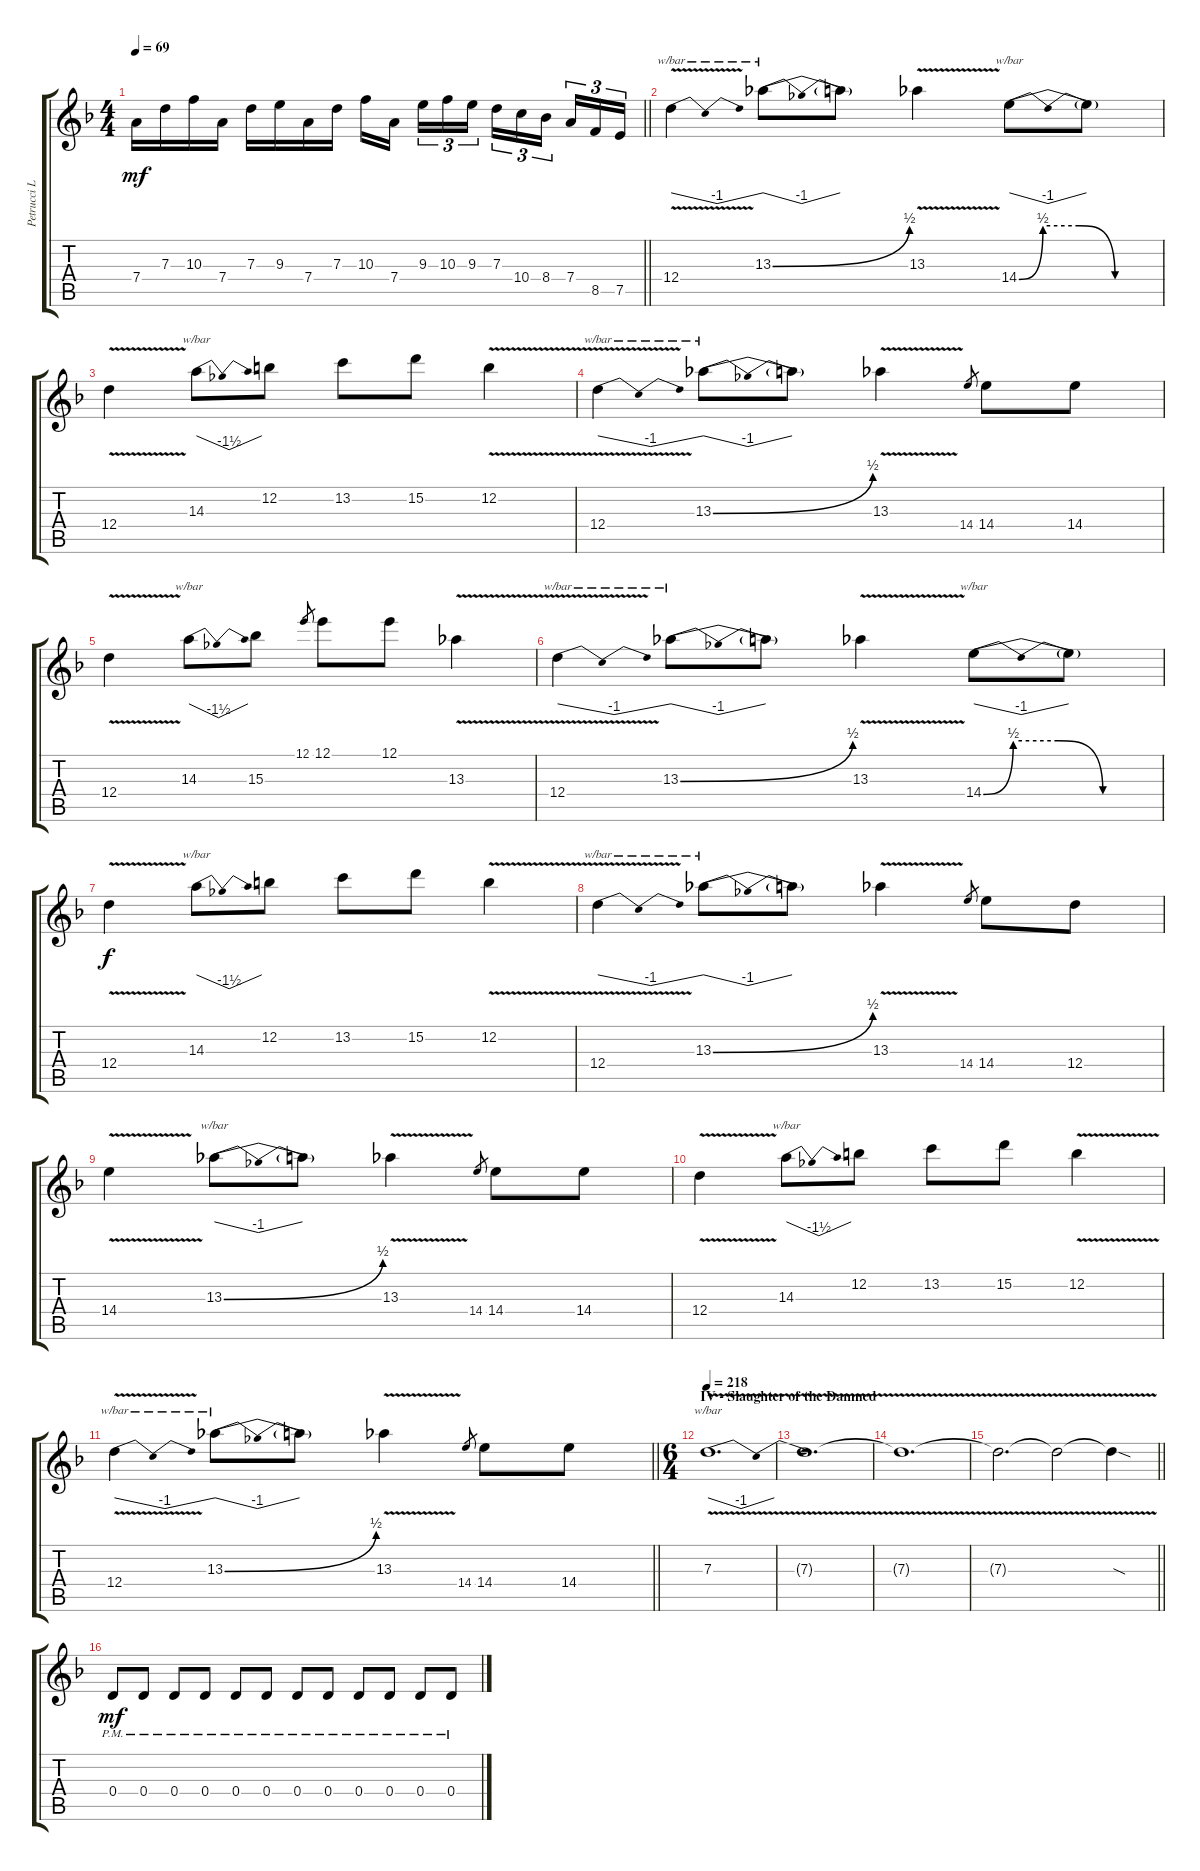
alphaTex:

\track ("Petrucci Left" "Petrucci L") {instrument distortionguitar}
\staff {score tabs}
\tuning (E4 B3 G3 D3 A2 E2) {hide}
\ts (4 4)
\tempo 69
\clef g2
\barLineRight lightlight
\ks f
7.4.16{dy mf} 7.3.16 10.3.16 7.4.16 7.3.16 9.3.16 7.4.16 7.3.16 10.3.16 7.4.16{beam splitsecondary} 9.3.16{tu (3 2)} 10.3.16{tu (3 2)} 9.3.16{tu (3 2)} 7.3.16{tu (3 2)} 10.4.16{tu (3 2)} 8.4.16{tu (3 2) beam splitsecondary} 7.4.16{tu (3 2)} 8.5.16{tu (3 2)} 7.5.16{tu (3 2)} |
12.4{v}.4{tbe (dip default 0 0 30 -4 60 0)} 13.3{be (bend 0 0 60 2)}.8{tbe (dip default 0 0 30 -4 60 0)} 13.3{t}.8 13.3{v}.4 14.4{be (custom 0 0 10 2 25 2 40 0 60 0)}.8{tbe (dip default 0 0 30 -4 60 0)} 14.4{t}.8 |
12.4{v}.4 14.3.8{tbe (dip default 0 0 30 -6 60 0)} 12.2.8 13.2.8 15.2.8 12.2{v}.4 |
12.4{v}.4{tbe (dip default 0 0 30 -4 60 0)} 13.3{be (bend 0 0 60 2)}.8{tbe (dip default 0 0 30 -4 60 0)} 13.3{t}.8 13.3{v}.4 14.4.8{gr} 14.4.8 14.4.8 |
12.4{v}.4 14.3.8{tbe (dip default 0 0 30 -6 60 0)} 15.3.8 12.1.8{gr} 12.1.8 12.1.8 13.3{v}.4 |
12.4{v}.4{tbe (dip default 0 0 30 -4 60 0)} 13.3{be (bend 0 0 60 2)}.8{tbe (dip default 0 0 30 -4 60 0)} 13.3{t}.8 13.3{v}.4 14.4{be (custom 0 0 10 2 25 2 40 0 60 0)}.8{tbe (dip default 0 0 30 -4 60 0)} 14.4{t}.8 |
12.4{v}.4{dy f} 14.3.8{tbe (dip default 0 0 30 -6 60 0)} 12.2.8 13.2.8 15.2.8 12.2{v}.4 |
12.4{v}.4{tbe (dip default 0 0 30 -4 60 0)} 13.3{be (bend 0 0 60 2)}.8{tbe (dip default 0 0 30 -4 60 0)} 13.3{t}.8 13.3{v}.4 14.4.8{gr} 14.4.8 12.4.8 |
14.4{v}.4 13.3{be (bend 0 0 60 2)}.8{tbe (dip default 0 0 30 -4 60 0)} 13.3{t}.8 13.3{v}.4 14.4.8{gr} 14.4.8 14.4.8 |
12.4{v}.4 14.3.8{tbe (dip default 0 0 30 -6 60 0)} 12.2.8 13.2.8 15.2.8 12.2{v}.4 |
\barLineRight lightlight
12.4{v}.4{tbe (dip default 0 0 30 -4 60 0)} 13.3{be (bend 0 0 60 2)}.8{tbe (dip default 0 0 30 -4 60 0)} 13.3{t}.8 13.3{v}.4 14.4.8{gr} 14.4.8 14.4.8 |
\ts (6 4)
\section ("" "IV - Slaughter of the Damned")
\tempo 218
7.3{v}.1{d tbe (dip default 0 0 30 -4 60 0)} |
7.3{v t}.1{d} |
7.3{v t}.1{d} |
\barLineRight lightlight
7.3{v t}.2{d} 7.3{v t}.2 7.3{sod t}.4 |
0.4{pm}.8{dy mf} 0.4{pm}.8 0.4{pm}.8 0.4{pm}.8 0.4{pm}.8 0.4{pm}.8 0.4{pm}.8 0.4{pm}.8 0.4{pm}.8 0.4{pm}.8 0.4{pm}.8 0.4{pm}.8
